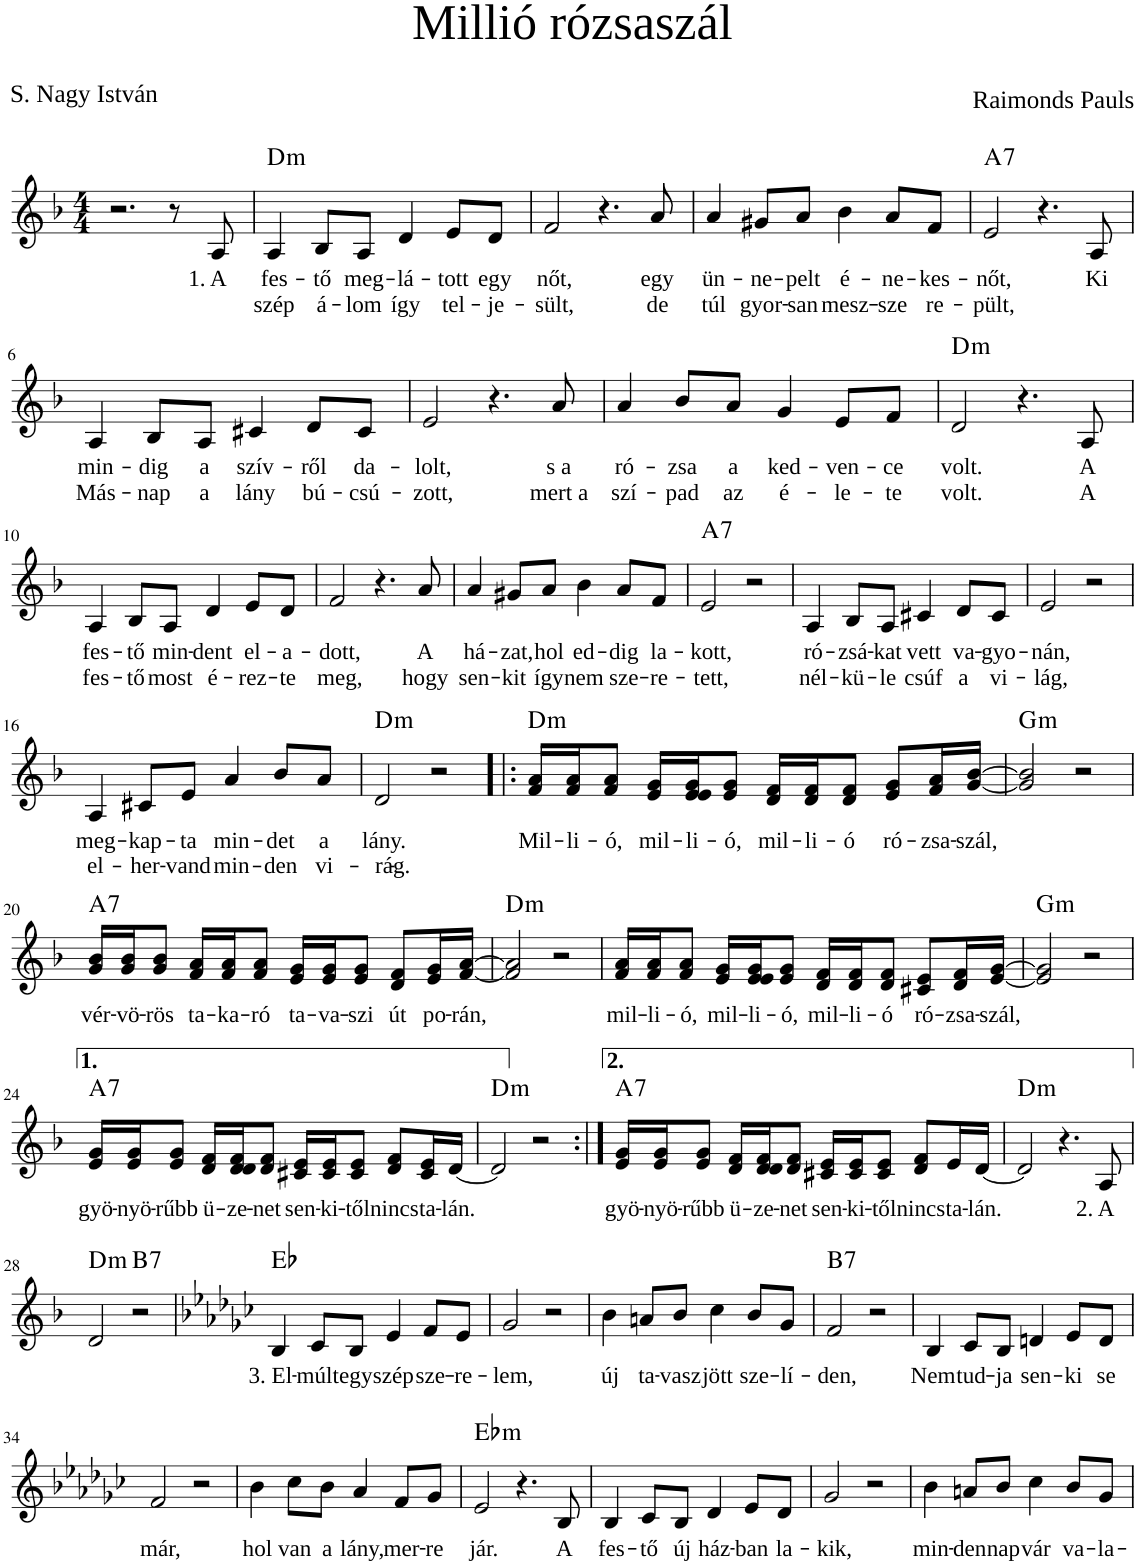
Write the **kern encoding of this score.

**kern	**text	**text	**harte
*part1	*part1	*part1	*part1
*staff1	*staff1	*staff1	*
*I"Voice	*	*	*
*clefG2	*	*	*
*k[b-]	*	*	*
*M4/4	*	*	*
=1	=1	=1	=1
2.r	.	.	.
8r	.	.	.
!	!LO:LY:b	!	!
8A/	1. A	.	.
=2	=2	=2	=2
!	!LO:LY:b	!LO:LY:b	!LO:H:kt=m
4A/	fes-	szép	D:min
!	!LO:LY:b	!LO:LY:b	!
8B-/L	-tő	á-	.
!	!LO:LY:b	!LO:LY:b	!
8A/J	meg-	-lom	.
!	!LO:LY:b	!LO:LY:b	!
4d/	-lá-	így	.
!	!LO:LY:b	!LO:LY:b	!
8e/L	-tott	tel-	.
!	!LO:LY:b	!LO:LY:b	!
8d/J	egy	-je-	.
=3	=3	=3	=3
!	!LO:LY:b	!LO:LY:b	!
2f/	nőt,	-sült,	.
4.r	.	.	.
!	!LO:LY:b	!LO:LY:b	!
8a/	egy	de	.
=4	=4	=4	=4
!	!LO:LY:b	!LO:LY:b	!
4a/	ün-	túl	.
!	!LO:LY:b	!LO:LY:b	!
8g#X/L	-ne-	gyor-	.
!	!LO:LY:b	!LO:LY:b	!
8a/J	-pelt	-san	.
!	!LO:LY:b	!LO:LY:b	!
4b-\	é-	mesz-	.
!	!LO:LY:b	!LO:LY:b	!
8a/L	-ne-	-sze	.
!	!LO:LY:b	!LO:LY:b	!
8f/J	-kes-	re-	.
=5	=5	=5	=5
!	!LO:LY:b	!LO:LY:b	!LO:H:kt=7
2e/	-nőt,	-pült,	A:7
4.r	.	.	.
!	!LO:LY:b	!	!
8A/	Ki	.	.
!!LO:LB:g=z
=6	=6	=6	=6
!	!LO:LY:b	!LO:LY:b	!
4A/	min-	Más-	.
!	!LO:LY:b	!LO:LY:b	!
8B-/L	-dig	-nap	.
!	!LO:LY:b	!LO:LY:b	!
8A/J	a	a	.
!	!LO:LY:b	!LO:LY:b	!
4c#X/	szív-	lány	.
!	!LO:LY:b	!LO:LY:b	!
8d/L	-ről	bú-	.
!	!LO:LY:b	!LO:LY:b	!
8c#/J	da-	-csú-	.
=7	=7	=7	=7
!	!LO:LY:b	!LO:LY:b	!
2e/	-lolt,	-zott,	.
4.r	.	.	.
!	!LO:LY:b	!LO:LY:b	!
8a/	s a	mert a	.
=8	=8	=8	=8
!	!LO:LY:b	!LO:LY:b	!
4a/	ró-	szí-	.
!	!LO:LY:b	!LO:LY:b	!
8b-/L	-zsa	-pad	.
!	!LO:LY:b	!LO:LY:b	!
8a/J	a	az	.
!	!LO:LY:b	!LO:LY:b	!
4g/	ked-	é-	.
!	!LO:LY:b	!LO:LY:b	!
8e/L	-ven-	-le-	.
!	!LO:LY:b	!LO:LY:b	!
8f/J	-ce	-te	.
=9	=9	=9	=9
!	!LO:LY:b	!LO:LY:b	!LO:H:kt=m
2d/	volt.	volt.	D:min
4.r	.	.	.
!	!LO:LY:b	!LO:LY:b	!
8A/	A	A	.
!!LO:LB:g=z
=10	=10	=10	=10
!	!LO:LY:b	!LO:LY:b	!
4A/	fes-	fes-	.
!	!LO:LY:b	!LO:LY:b	!
8B-/L	-tő	-tő	.
!	!LO:LY:b	!LO:LY:b	!
8A/J	min-	most	.
!	!LO:LY:b	!LO:LY:b	!
4d/	-dent	é-	.
!	!LO:LY:b	!LO:LY:b	!
8e/L	el-	-rez-	.
!	!LO:LY:b	!LO:LY:b	!
8d/J	-a-	-te	.
=11	=11	=11	=11
!	!LO:LY:b	!LO:LY:b	!
2f/	-dott,	meg,	.
4.r	.	.	.
!	!LO:LY:b	!LO:LY:b	!
8a/	A	hogy	.
=12	=12	=12	=12
!	!LO:LY:b	!LO:LY:b	!
4a/	há-	sen-	.
!	!LO:LY:b	!LO:LY:b	!
8g#X/L	-zat,	-kit	.
!	!LO:LY:b	!LO:LY:b	!
8a/J	hol	így	.
!	!LO:LY:b	!LO:LY:b	!
4b-\	ed-	nem	.
!	!LO:LY:b	!LO:LY:b	!
8a/L	-dig	sze-	.
!	!LO:LY:b	!LO:LY:b	!
8f/J	la-	-re-	.
=13	=13	=13	=13
!	!LO:LY:b	!LO:LY:b	!LO:H:kt=7
2e/	-kott,	-tett,	A:7
2r	.	.	.
=14	=14	=14	=14
!	!LO:LY:b	!LO:LY:b	!
4A/	ró-	nél-	.
!	!LO:LY:b	!LO:LY:b	!
8B-/L	-zsá-	-kü-	.
!	!LO:LY:b	!LO:LY:b	!
8A/J	-kat	-le	.
!	!LO:LY:b	!LO:LY:b	!
4c#X/	vett	csúf	.
!	!LO:LY:b	!LO:LY:b	!
8d/L	va-	a	.
!	!LO:LY:b	!LO:LY:b	!
8c#/J	-gyo-	vi-	.
=15	=15	=15	=15
!	!LO:LY:b	!LO:LY:b	!
2e/	-nán,	-lág,	.
2r	.	.	.
!!LO:LB:g=z
=16	=16	=16	=16
!	!LO:LY:b	!LO:LY:b	!
4A/	meg-	el-	.
!	!LO:LY:b	!LO:LY:b	!
8c#X/L	-kap-	-her-	.
!	!LO:LY:b	!LO:LY:b	!
8e/J	-ta	-vand	.
!	!LO:LY:b	!LO:LY:b	!
4a/	min-	min-	.
!	!LO:LY:b	!LO:LY:b	!
8b-/L	-det	-den	.
!	!LO:LY:b	!LO:LY:b	!
8a/J	a	vi-	.
=17	=17	=17	=17
!	!LO:LY:b	!LO:LY:b	!LO:H:kt=m
2d/	lány.	-rág.-	D:min
2r	.	.	.
=18!|:	=18!|:	=18!|:	=18!|:
!	!LO:LY:b	!	!LO:H:kt=m
16f/ 16a/LL	Mil-	.	D:min
!	!LO:LY:b	!	!
16f/ 16a/J	-li-	.	.
!	!LO:LY:b	!	!
8f/ 8a/J	-ó,	.	.
!	!LO:LY:b	!	!
16e/ 16g/LL	mil-	.	.
!	!LO:LY:b	!	!
16e/ 16e/ 16g/J	-li-	.	.
!	!LO:LY:b	!	!
8e/ 8g/J	-ó,	.	.
!	!LO:LY:b	!	!
16d/ 16f/LL	mil-	.	.
!	!LO:LY:b	!	!
16d/ 16f/J	-li-	.	.
!	!LO:LY:b	!	!
8d/ 8f/J	-ó	.	.
!	!LO:LY:b	!	!
8e/ 8g/L	ró-	.	.
!	!LO:LY:b	!	!
16f/ 16a/L	-zsa-	.	.
!	!LO:LY:b	!	!
[16g/ [16b-/JJ	-szál,	.	.
=19	=19	=19	=19
!	!	!	!LO:H:kt=m
2g/] 2b-/]	.	.	G:min
2r	.	.	.
!!LO:LB:g=z
=20	=20	=20	=20
!	!LO:LY:b	!	!LO:H:kt=7
16g/ 16b-/LL	vér-	.	A:7
!	!LO:LY:b	!	!
16g/ 16b-/J	-vö-	.	.
!	!LO:LY:b	!	!
8g/ 8b-/J	-rös	.	.
!	!LO:LY:b	!	!
16f/ 16a/LL	ta-	.	.
!	!LO:LY:b	!	!
16f/ 16a/J	-ka-	.	.
!	!LO:LY:b	!	!
8f/ 8a/J	-ró	.	.
!	!LO:LY:b	!	!
16e/ 16g/LL	ta-	.	.
!	!LO:LY:b	!	!
16e/ 16g/J	-va-	.	.
!	!LO:LY:b	!	!
8e/ 8g/J	-szi	.	.
!	!LO:LY:b	!	!
8d/ 8f/L	út	.	.
!	!LO:LY:b	!	!
16e/ 16g/L	po-	.	.
!	!LO:LY:b	!	!
[16f/ [16a/JJ	-rán,	.	.
=21	=21	=21	=21
!	!	!	!LO:H:kt=m
2f/] 2a/]	.	.	D:min
2r	.	.	.
=22	=22	=22	=22
!	!LO:LY:b	!	!
16f/ 16a/LL	mil-	.	.
!	!LO:LY:b	!	!
16f/ 16a/J	-li-	.	.
!	!LO:LY:b	!	!
8f/ 8a/J	-ó,	.	.
!	!LO:LY:b	!	!
16e/ 16g/LL	mil-	.	.
!	!LO:LY:b	!	!
16e/ 16e/ 16g/J	-li-	.	.
!	!LO:LY:b	!	!
8e/ 8g/J	-ó,	.	.
!	!LO:LY:b	!	!
16d/ 16f/LL	mil-	.	.
!	!LO:LY:b	!	!
16d/ 16f/J	-li-	.	.
!	!LO:LY:b	!	!
8d/ 8f/J	-ó	.	.
!	!LO:LY:b	!	!
8c#X/ 8e/L	ró-	.	.
!	!LO:LY:b	!	!
16d/ 16f/L	-zsa-	.	.
!	!LO:LY:b	!	!
[16e/ [16g/JJ	-szál,	.	.
=23	=23	=23	=23
!	!	!	!LO:H:kt=m
2e/] 2g/]	.	.	G:min
2r	.	.	.
!!LO:LB:g=z
=24	=24	=24	=24
!	!LO:LY:b	!	!LO:H:kt=7
16e/ 16g/LL	gyö-	.	A:7
!	!LO:LY:b	!	!
16e/ 16g/J	-nyö-	.	.
!	!LO:LY:b	!	!
8e/ 8g/J	-rűbb	.	.
!	!LO:LY:b	!	!
16d/ 16f/LL	ü-	.	.
!	!LO:LY:b	!	!
16d/ 16d/ 16f/J	-ze-	.	.
!	!LO:LY:b	!	!
8d/ 8f/J	-net	.	.
!	!LO:LY:b	!	!
16c#X/ 16e/LL	sen-	.	.
!	!LO:LY:b	!	!
16c#/ 16e/J	-ki-	.	.
!	!LO:LY:b	!	!
8c#/ 8e/J	-től	.	.
!	!LO:LY:b	!	!
8d/ 8f/L	nincs	.	.
!	!LO:LY:b	!	!
16c#/ 16e/L	ta-	.	.
!	!LO:LY:b	!	!
[16d/JJ	-lán.	.	.
=25	=25	=25	=25
!	!	!	!LO:H:kt=m
2d/]	.	.	D:min
2r	.	.	.
=26:|!	=26:|!	=26:|!	=26:|!
!	!LO:LY:b	!	!LO:H:kt=7
16e/ 16g/LL	gyö-	.	A:7
!	!LO:LY:b	!	!
16e/ 16g/J	-nyö-	.	.
!	!LO:LY:b	!	!
8e/ 8g/J	-rűbb	.	.
!	!LO:LY:b	!	!
16d/ 16f/LL	ü-	.	.
!	!LO:LY:b	!	!
16d/ 16d/ 16f/J	-ze-	.	.
!	!LO:LY:b	!	!
8d/ 8f/J	-net	.	.
!	!LO:LY:b	!	!
16c#X/ 16e/LL	sen-	.	.
!	!LO:LY:b	!	!
16c#/ 16e/J	-ki-	.	.
!	!LO:LY:b	!	!
8c#/ 8e/J	-től	.	.
!	!LO:LY:b	!	!
8d/ 8f/L	nincs	.	.
!	!LO:LY:b	!	!
16e/L	ta-	.	.
!	!LO:LY:b	!	!
[16d/JJ	-lán.	.	.
=27	=27	=27	=27
!	!	!	!LO:H:kt=m
2d/]	.	.	D:min
4.r	.	.	.
!	!LO:LY:b	!	!
8A/	2. A	.	.
!!LO:LB:g=z
=28	=28	=28	=28
!	!	!	!LO:H:kt=m
2d/	.	.	D:min
!	!	!	!LO:H:kt=7
2r	.	.	B:7
=29	=29	=29	=29
*k[b-e-a-d-g-c-]	*	*	*
!	!LO:LY:b	!	!
4B-/	3. El-	.	Eb:maj
!	!LO:LY:b	!	!
8c-/L	-múlt	.	.
!	!LO:LY:b	!	!
8B-/J	egy	.	.
!	!LO:LY:b	!	!
4e-/	szép	.	.
!	!LO:LY:b	!	!
8f/L	sze-	.	.
!	!LO:LY:b	!	!
8e-/J	-re-	.	.
=30	=30	=30	=30
!	!LO:LY:b	!	!
2g-/	-lem,	.	.
2r	.	.	.
=31	=31	=31	=31
!	!LO:LY:b	!	!
4b-\	új	.	.
!	!LO:LY:b	!	!
8an/L	ta-	.	.
!	!LO:LY:b	!	!
8b-/J	-vasz	.	.
!	!LO:LY:b	!	!
4cc-\	jött	.	.
!	!LO:LY:b	!	!
8b-/L	sze-	.	.
!	!LO:LY:b	!	!
8g-/J	-lí-	.	.
=32	=32	=32	=32
!	!LO:LY:b	!	!LO:H:kt=7
2f/	-den,	.	B:7
2r	.	.	.
=33	=33	=33	=33
!	!LO:LY:b	!	!
4B-/	Nem	.	.
!	!LO:LY:b	!	!
8c-/L	tud-	.	.
!	!LO:LY:b	!	!
8B-/J	-ja	.	.
!	!LO:LY:b	!	!
4dn/	sen-	.	.
!	!LO:LY:b	!	!
8e-/L	-ki	.	.
!	!LO:LY:b	!	!
8d/J	se	.	.
!!LO:LB:g=z
=34	=34	=34	=34
!	!LO:LY:b	!	!
2f/	már,	.	.
2r	.	.	.
=35	=35	=35	=35
!	!LO:LY:b	!	!
4b-\	hol	.	.
!	!LO:LY:b	!	!
8cc-\L	van	.	.
!	!LO:LY:b	!	!
8b-\J	a	.	.
!	!LO:LY:b	!	!
4a-/	lány,	.	.
!	!LO:LY:b	!	!
8f/L	mer-	.	.
!	!LO:LY:b	!	!
8g-/J	-re	.	.
=36	=36	=36	=36
!	!LO:LY:b	!	!LO:H:kt=m
2e-/	jár.	.	Eb:min
4.r	.	.	.
!	!LO:LY:b	!	!
8B-/	A	.	.
=37	=37	=37	=37
!	!LO:LY:b	!	!
4B-/	fes-	.	.
!	!LO:LY:b	!	!
8c-/L	-tő	.	.
!	!LO:LY:b	!	!
8B-/J	új	.	.
!	!LO:LY:b	!	!
4d-/	ház-	.	.
!	!LO:LY:b	!	!
8e-/L	-ban	.	.
!	!LO:LY:b	!	!
8d-/J	la-	.	.
=38	=38	=38	=38
!	!LO:LY:b	!	!
2g-/	-kik,	.	.
2r	.	.	.
=39	=39	=39	=39
!	!LO:LY:b	!	!
4b-\	min-	.	.
!	!LO:LY:b	!	!
8an/L	-den	.	.
!	!LO:LY:b	!	!
8b-/J	nap	.	.
!	!LO:LY:b	!	!
4cc-\	vár	.	.
!	!LO:LY:b	!	!
8b-/L	va-	.	.
!	!LO:LY:b	!	!
8g-/J	-la-	.	.
=	=	=	=
*-	*-	*-	*-
